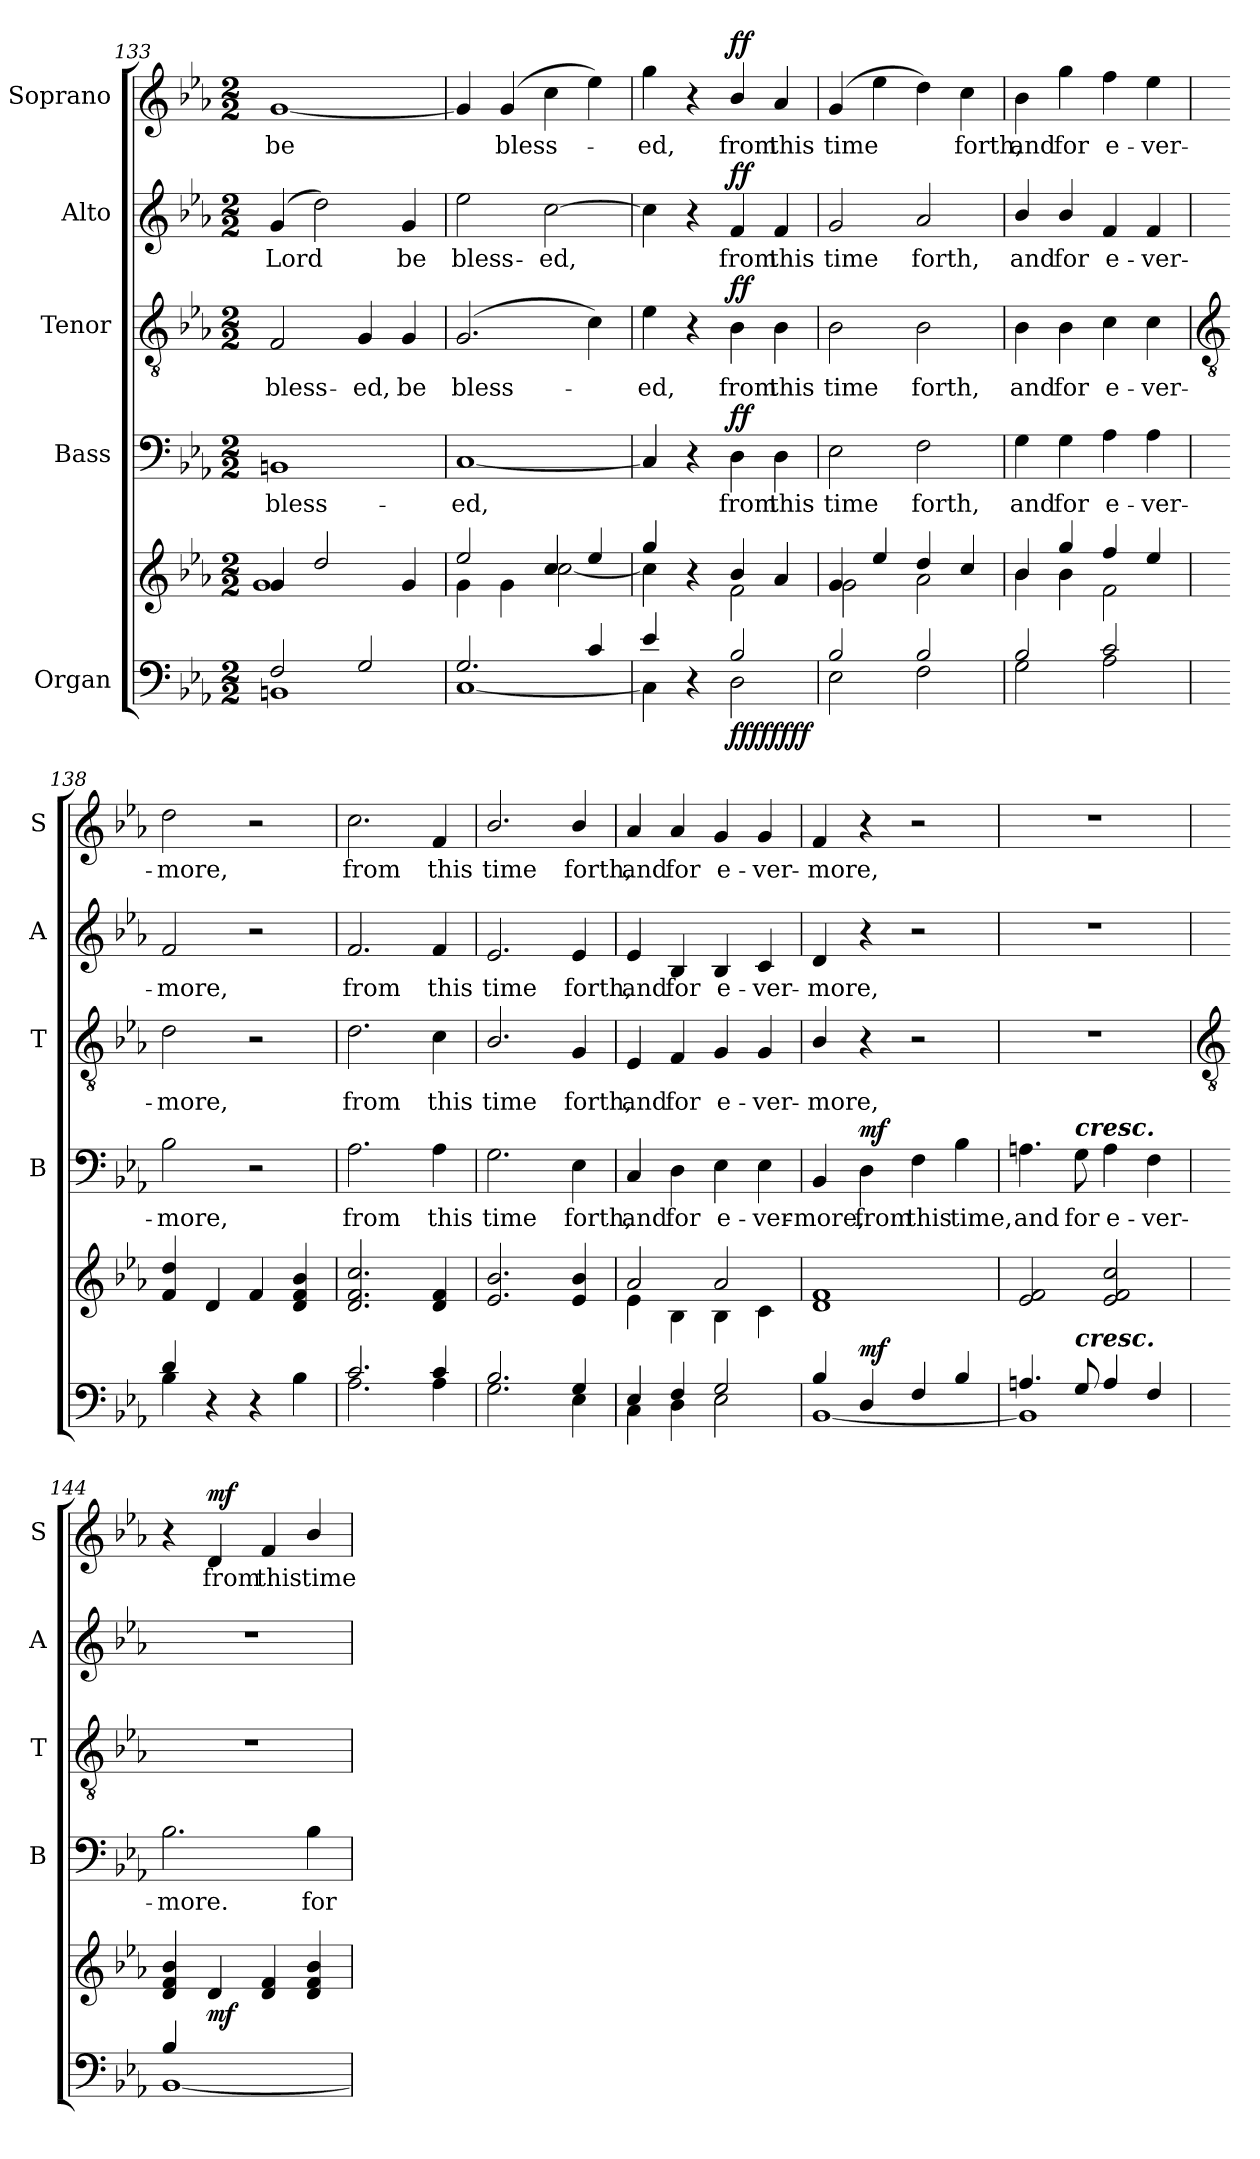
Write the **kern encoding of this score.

**kern	**kern	**dynam	**kern	**text	**dynam	**kern	**text	**dynam	**kern	**text	**dynam	**kern	**text	**dynam
*part5	*part5	*part5	*part4	*part4	*part4	*part3	*part3	*part3	*part2	*part2	*part2	*part1	*part1	*part1
*staff6	*staff5	*staff5/6	*staff4	*staff4	*staff4	*staff3	*staff3	*staff3	*staff2	*staff2	*staff2	*staff1	*staff1	*staff1
*I"Organ	*	*	*I"Bass	*	*	*I"Tenor	*	*	*I"Alto	*	*	*I"Soprano	*	*
*	*	*	*I'B	*	*	*I'T	*	*	*I'A	*	*	*I'S	*	*
*clefF4	*clefG2	*	*clefF4	*	*	*clefGv2	*	*	*clefG2	*	*	*clefG2	*	*
*k[b-e-a-]	*k[b-e-a-]	*	*k[b-e-a-]	*	*	*k[b-e-a-]	*	*	*k[b-e-a-]	*	*	*k[b-e-a-]	*	*
*E-:	*E-:	*	*E-:	*	*	*E-:	*	*	*E-:	*	*	*E-:	*	*
*M2/2	*M2/2	*	*M2/2	*	*	*M2/2	*	*	*M2/2	*	*	*M2/2	*	*
=133	=133	=133	=133	=133	=133	=133	=133	=133	=133	=133	=133	=133	=133	=133
*^	*^	*	*	*	*	*	*	*	*	*	*	*	*	*
!	!	!	!	!	!	!LO:LY:b	!	!	!LO:LY:b	!	!	!LO:LY:b	!	!	!LO:LY:b	!
2F/	1BBn\	4g/	1g\	.	1BBn	bless-	.	2F	bless-	.	(4g	Lord	.	[1g	be	.
.	.	2dd/	.	.	.	.	.	.	.	.	2dd)	.	.	.	.	.
!	!	!	!	!	!	!	!	!	!LO:LY:b	!	!	!	!	!	!	!
2G/	.	.	.	.	.	.	.	4G	-ed,	.	.	.	.	.	.	.
!	!	!	!	!	!	!	!	!	!LO:LY:b	!	!	!LO:LY:b	!	!	!	!
.	.	4g/	.	.	.	.	.	4G	be	.	4g	be	.	.	.	.
=134	=134	=134	=134	=134	=134	=134	=134	=134	=134	=134	=134	=134	=134	=134	=134	=134
!	!	!	!	!	!	!LO:LY:b	!	!	!LO:LY:b	!	!	!LO:LY:b	!	!	!	!
2.G/	[1C\	2ee-/	4g\	.	[1C	-ed,	.	(<2.G	bless-	.	2ee-	bless-	.	4g]	.	.
!	!	!	!	!	!	!	!	!	!	!	!	!	!	!	!LO:LY:b	!
.	.	.	4g\	.	.	.	.	.	.	.	.	.	.	(>4g	bless-	.
!	!	!	!	!	!	!	!	!	!	!	!	!LO:LY:b	!	!	!	!
.	.	4cc/	[2cc\	.	.	.	.	.	.	.	[2cc	-ed,	.	4cc	.	.
4c/	.	4ee-/	.	.	.	.	.	4c)	.	.	.	.	.	4ee-)	.	.
=135	=135	=135	=135	=135	=135	=135	=135	=135	=135	=135	=135	=135	=135	=135	=135	=135
!	!	!	!	!	!	!	!	!	!LO:LY:b	!	!	!	!	!	!LO:LY:b	!
4e-/	4C\]	4gg/	4cc\]	.	4C]	.	.	4e-	ed,	.	4cc]	.	.	4gg	ed,	.
4ryy	4r	4r	4ryy	.	4r	.	.	4r	.	.	4r	.	.	4r	.	.
!	!	!	!	!LO:DY:b=2	!	!LO:LY:b	!	!	!LO:LY:b	!	!	!LO:LY:b	!	!	!LO:LY:b	!
!	!	!	!	!LO:DY:n=1:b=2	!	!	!	!	!	!	!	!	!	!	!	!
!	!	!	!	!LO:DY:n=2:b	!	!	!	!	!	!	!	!	!	!	!	!
!	!	!	!	!LO:DY:n=3:b	!	!	!LO:DY:b	!	!	!LO:DY:b	!	!	!LO:DY:b	!	!	!LO:DY:b
2B-/	2D\	4b-/	2f\	ff ff ff ff	4D	from	ff	4B-	from	ff	4f	from	ff	4b-/	from	ff
!	!	!	!	!	!	!LO:LY:b	!	!	!LO:LY:b	!	!	!LO:LY:b	!	!	!LO:LY:b	!
.	.	4a-/	.	.	4D	this	.	4B-	this	.	4f	this	.	4a-	this	.
=136	=136	=136	=136	=136	=136	=136	=136	=136	=136	=136	=136	=136	=136	=136	=136	=136
!	!	!	!	!	!	!LO:LY:b	!	!	!LO:LY:b	!	!	!LO:LY:b	!	!	!LO:LY:b	!
2B-/	2E-\	4g/	2g\	.	2E-	time	.	2B-	time	.	2g	time	.	(>4g	time	.
.	.	4ee-/	.	.	.	.	.	.	.	.	.	.	.	4ee-	.	.
!	!	!	!	!	!	!LO:LY:b	!	!	!LO:LY:b	!	!	!LO:LY:b	!	!	!	!
2B-/	2F\	4dd/	2a-\	.	2F	forth,	.	2B-	forth,	.	2a-	forth,	.	4dd)	.	.
!	!	!	!	!	!	!	!	!	!	!	!	!	!	!	!LO:LY:b	!
.	.	4cc/	.	.	.	.	.	.	.	.	.	.	.	4cc	forth,	.
=137	=137	=137	=137	=137	=137	=137	=137	=137	=137	=137	=137	=137	=137	=137	=137	=137
!	!	!	!	!	!	!LO:LY:b	!	!	!LO:LY:b	!	!	!LO:LY:b	!	!	!LO:LY:b	!
2B-/	2G\	4b-/	4b-\	.	4G\	and	.	4B-\	and	.	4b-/	and	.	4b-	and	.
!	!	!	!	!	!	!LO:LY:b	!	!	!LO:LY:b	!	!	!LO:LY:b	!	!	!LO:LY:b	!
.	.	4gg/	4b-\	.	4G\	for	.	4B-\	for	.	4b-/	for	.	4gg	for	.
!	!	!	!	!	!	!LO:LY:b	!	!	!LO:LY:b	!	!	!LO:LY:b	!	!	!LO:LY:b	!
2c/	2A-\	4ff/	2f\	.	4A-	e-	.	4c	e-	.	4f	e-	.	4ff	e-	.
!	!	!	!	!	!	!LO:LY:b	!	!	!LO:LY:b	!	!	!LO:LY:b	!	!	!LO:LY:b	!
.	.	4ee-/	.	.	4A-	-ver-	.	4c	-ver-	.	4f	-ver-	.	4ee-	-ver-	.
!!LO:LB:g=z
=138	=138	=138	=138	=138	=138	=138	=138	=138	=138	=138	=138	=138	=138	=138	=138	=138
*	*	*	*	*	*	*	*	*clefGv2	*	*	*	*	*	*	*	*
!	!	!	!	!	!	!LO:LY:b	!	!	!LO:LY:b	!	!	!LO:LY:b	!	!	!LO:LY:b	!
4d/	4B-\	4f/ 4dd/	1ryy	.	2B-	-more,	.	2d	-more,	.	2f	-more,	.	2dd	-more,	.
4r	2ryy	4d/	.	.	.	.	.	.	.	.	.	.	.	.	.	.
4r	.	4f/	.	.	2r	.	.	2r	.	.	2r	.	.	2r	.	.
4ryy	4B-\	4d/ 4f/ 4b-/	.	.	.	.	.	.	.	.	.	.	.	.	.	.
=139	=139	=139	=139	=139	=139	=139	=139	=139	=139	=139	=139	=139	=139	=139	=139	=139
!	!	!	!	!	!	!LO:LY:b	!	!	!LO:LY:b	!	!	!LO:LY:b	!	!	!LO:LY:b	!
2.c/	2.A-\	2.d/ 2.f/ 2.cc/	1ryy	.	2.A-	from	.	2.d	from	.	2.f	from	.	2.cc	from	.
!	!	!	!	!	!	!LO:LY:b	!	!	!LO:LY:b	!	!	!LO:LY:b	!	!	!LO:LY:b	!
4c/	4A-\	4d/ 4f/	.	.	4A-	this	.	4c	this	.	4f	this	.	4f	this	.
=140	=140	=140	=140	=140	=140	=140	=140	=140	=140	=140	=140	=140	=140	=140	=140	=140
!	!	!	!	!	!	!LO:LY:b	!	!	!LO:LY:b	!	!	!LO:LY:b	!	!	!LO:LY:b	!
2.B-/	2.G\	2.e-/ 2.b-/	1ryy	.	2.G\	time	.	2.B-/	time	.	2.e-/	time	.	2.b-/	time	.
!	!	!	!	!	!	!LO:LY:b	!	!	!LO:LY:b	!	!	!LO:LY:b	!	!	!LO:LY:b	!
4G/	4E-\	4e-/ 4b-/	.	.	4E-\	forth,	.	4G/	forth,	.	4e-/	forth,	.	4b-/	forth,	.
=141	=141	=141	=141	=141	=141	=141	=141	=141	=141	=141	=141	=141	=141	=141	=141	=141
!	!	!	!	!	!	!LO:LY:b	!	!	!LO:LY:b	!	!	!LO:LY:b	!	!	!LO:LY:b	!
4E-/	4C\	2a-/	4e-\	.	4C/	and	.	4E-	and	.	4e-	and	.	4a-	and	.
!	!	!	!	!	!	!LO:LY:b	!	!	!LO:LY:b	!	!	!LO:LY:b	!	!	!LO:LY:b	!
4F/	4D\	.	4B-\	.	4D	for	.	4F	for	.	4B-	for	.	4a-	for	.
!	!	!	!	!	!	!LO:LY:b	!	!	!LO:LY:b	!	!	!LO:LY:b	!	!	!LO:LY:b	!
2G/	2E-\	2a-/	4B-\	.	4E-	e-	.	4G	e-	.	4B-	e-	.	4g	e-	.
!	!	!	!	!	!	!LO:LY:b	!	!	!LO:LY:b	!	!	!LO:LY:b	!	!	!LO:LY:b	!
.	.	.	4c\	.	4E-	-ver-	.	4G	-ver-	.	4c	-ver-	.	4g	-ver-	.
=142	=142	=142	=142	=142	=142	=142	=142	=142	=142	=142	=142	=142	=142	=142	=142	=142
!	!	!	!	!	!	!LO:LY:b	!	!	!LO:LY:b	!	!	!LO:LY:b	!	!	!LO:LY:b	!
4B-/	[1BB-\	1f/	1d\	.	4BB-/	-more,	.	4B-/	-more,	.	4d	-more,	.	4f	-more,	.
!	!	!	!	!LO:DY:a=2	!	!LO:LY:b	!LO:DY:b	!	!	!	!	!	!	!	!	!
4D/	.	.	.	mf	4D	from	mf	4r	.	.	4r	.	.	4r	.	.
!	!	!	!	!	!	!LO:LY:b	!	!	!	!	!	!	!	!	!	!
4F/	.	.	.	.	4F	this	.	2r	.	.	2r	.	.	2r	.	.
!	!	!	!	!	!	!LO:LY:b	!	!	!	!	!	!	!	!	!	!
4B-/	.	.	.	.	4B-	time,	.	.	.	.	.	.	.	.	.	.
=143	=143	=143	=143	=143	=143	=143	=143	=143	=143	=143	=143	=143	=143	=143	=143	=143
!	!	!	!	!	!	!LO:LY:b	!	!	!	!	!	!	!	!	!	!
4.An/	1BB-\]	2e-/ 2f/	1ryy	.	4.An	and	.	1r	.	.	1r	.	.	1r	.	.
!	!	!	!	!	!LO:TX:a:Bi:t=cresc.	!	!	!	!	!	!	!	!	!	!	!
!LO:TX:a:Bi:t=cresc.	!	!	!	!	!	!	!	!	!	!	!	!	!	!	!	!
!	!	!	!	!	!	!LO:LY:b	!	!	!	!	!	!	!	!	!	!
8G/	.	.	.	.	8G	for	.	.	.	.	.	.	.	.	.	.
!	!	!	!	!	!	!LO:LY:b	!	!	!	!	!	!	!	!	!	!
4A/	.	2e-/ 2f/ 2cc/	.	.	4A	e-	.	.	.	.	.	.	.	.	.	.
!	!	!	!	!	!	!LO:LY:b	!	!	!	!	!	!	!	!	!	!
4F/	.	.	.	.	4F	-ver-	.	.	.	.	.	.	.	.	.	.
!!LO:LB:g=z
=144	=144	=144	=144	=144	=144	=144	=144	=144	=144	=144	=144	=144	=144	=144	=144	=144
*	*	*	*	*	*	*	*	*clefGv2	*	*	*	*	*	*	*	*
!	!	!	!	!	!	!LO:LY:b	!	!	!	!	!	!	!	!	!	!
4B-/	[1BB-\	4d/ 4f/ 4b-/	1ryy	.	2.B-	-more.	.	1r	.	.	1r	.	.	4r	.	.
!	!	!	!	!LO:DY:b	!	!	!	!	!	!	!	!	!	!	!LO:LY:b	!LO:DY:b
2.ryy	.	4d/	.	mf	.	.	.	.	.	.	.	.	.	4d	from	mf
!	!	!	!	!	!	!	!	!	!	!	!	!	!	!	!LO:LY:b	!
.	.	4d/ 4f/	.	.	.	.	.	.	.	.	.	.	.	4f	this	.
!	!	!	!	!	!	!LO:LY:b	!	!	!	!	!	!	!	!	!LO:LY:b	!
.	.	4d/ 4f/ 4b-/	.	.	4B-	for	.	.	.	.	.	.	.	4b-/	time	.
*v	*v	*	*	*	*	*	*	*	*	*	*	*	*	*	*	*
*	*v	*v	*	*	*	*	*	*	*	*	*	*	*	*	*
=	=	=	=	=	=	=	=	=	=	=	=	=	=	=
*-	*-	*-	*-	*-	*-	*-	*-	*-	*-	*-	*-	*-	*-	*-
